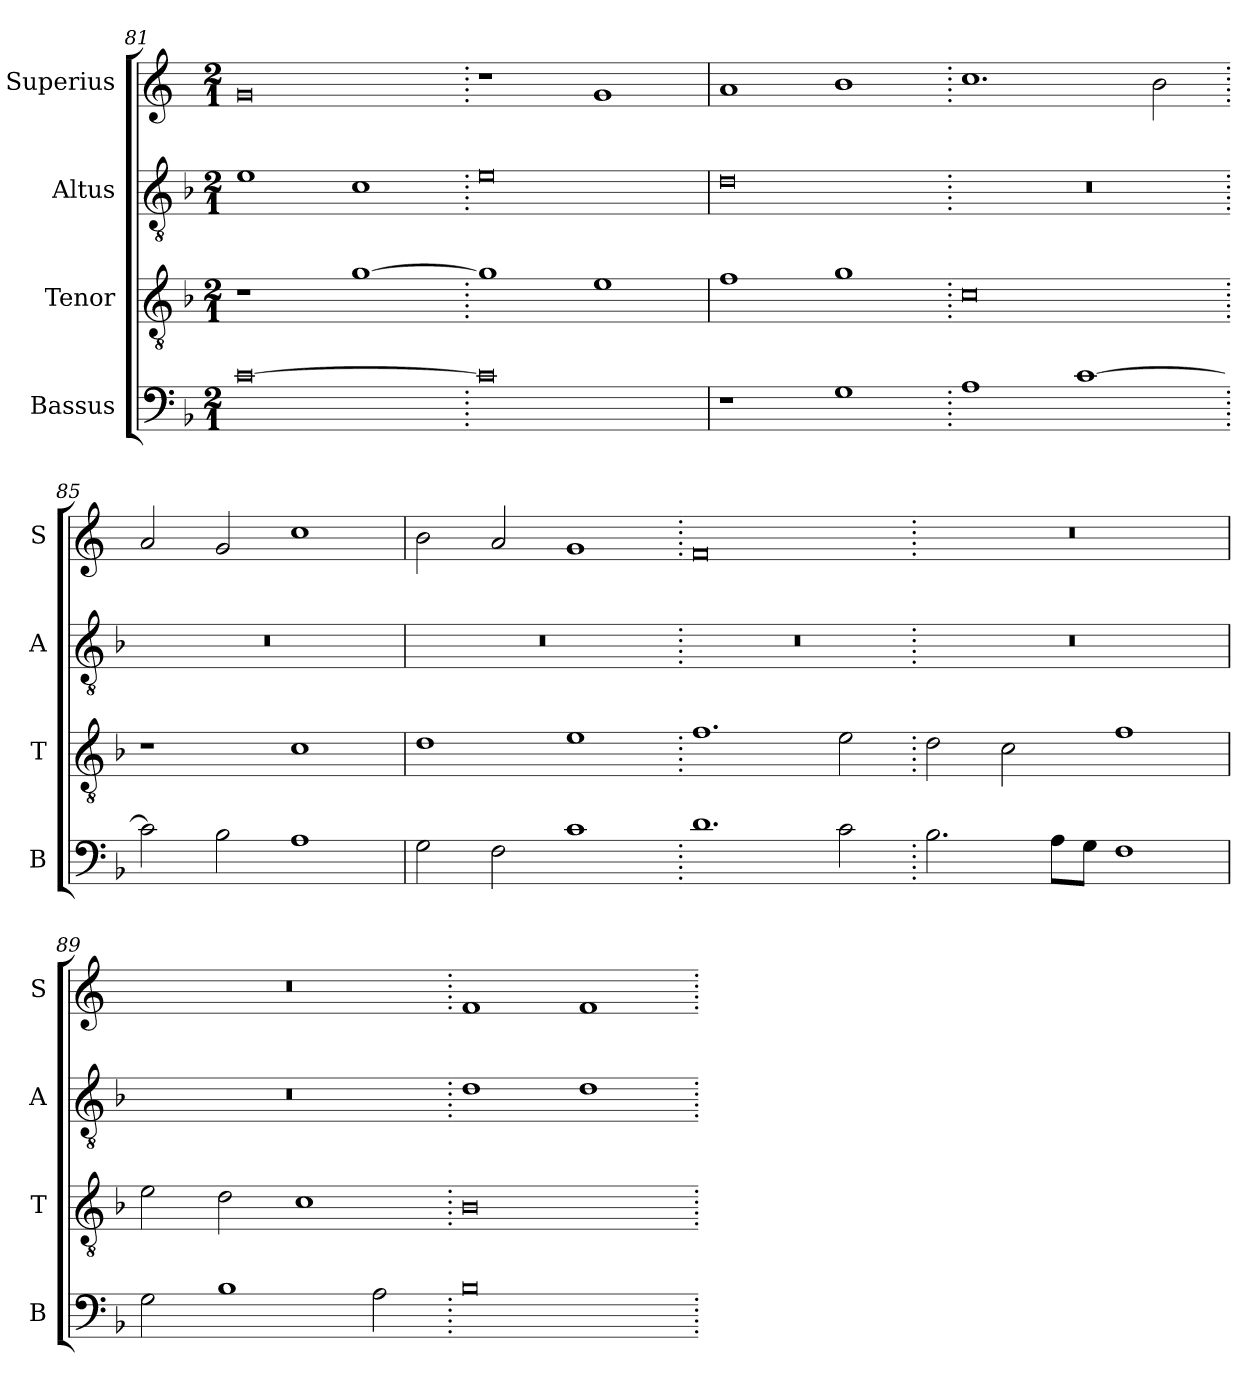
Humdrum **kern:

**kern	**kern	**kern	**kern
*part4	*part3	*part2	*part1
*staff4	*staff3	*staff2	*staff1
*I"Bassus	*I"Tenor	*I"Altus	*I"Superius
*I'B	*I'T	*I'A	*I'S
*clefF4	*clefGv2	*clefGv2	*clefG2
*k[b-]	*k[b-]	*k[b-]	*k[]
*M2/1	*M2/1	*M2/1	*M2/1
=81	=81	=81	=81
[0c	1r	1e	0g
.	[1g	1c	.
=82.	=82.	=82.	=82.
0c]	1g]	0e	1r
.	1e	.	1g
=83	=83	=83	=83
1r	1f	0d	1a
1G	1g	.	1b
=84.	=84.	=84.	=84.
1A	0c	0r	1.cc
[1c	.	.	.
.	.	.	2b\
=85.	=85.	=85.	=85.
2c\]	1r	0r	2a/
2B-\	.	.	2g/
1A	1c	.	1cc
=86	=86	=86	=86
2G\	1d	0r	2b\
2F\	.	.	2a/
1c	1e	.	1g
=87.	=87.	=87.	=87.
1.d	1.f	0r	0f
2c\	2e\	.	.
=88.	=88.	=88.	=88.
2.B-\	2d\	0r	0r
.	2c\	.	.
8A\L	.	.	.
8G\J	.	.	.
1F	1f	.	.
=89	=89	=89	=89
2G\	2e\	0r	0r
1B-	2d\	.	.
.	1c	.	.
2A\	.	.	.
=90.	=90.	=90.	=90.
0B-	0B-	1d	1f
.	.	1d	1f
=.	=.	=.	=.
*-	*-	*-	*-
